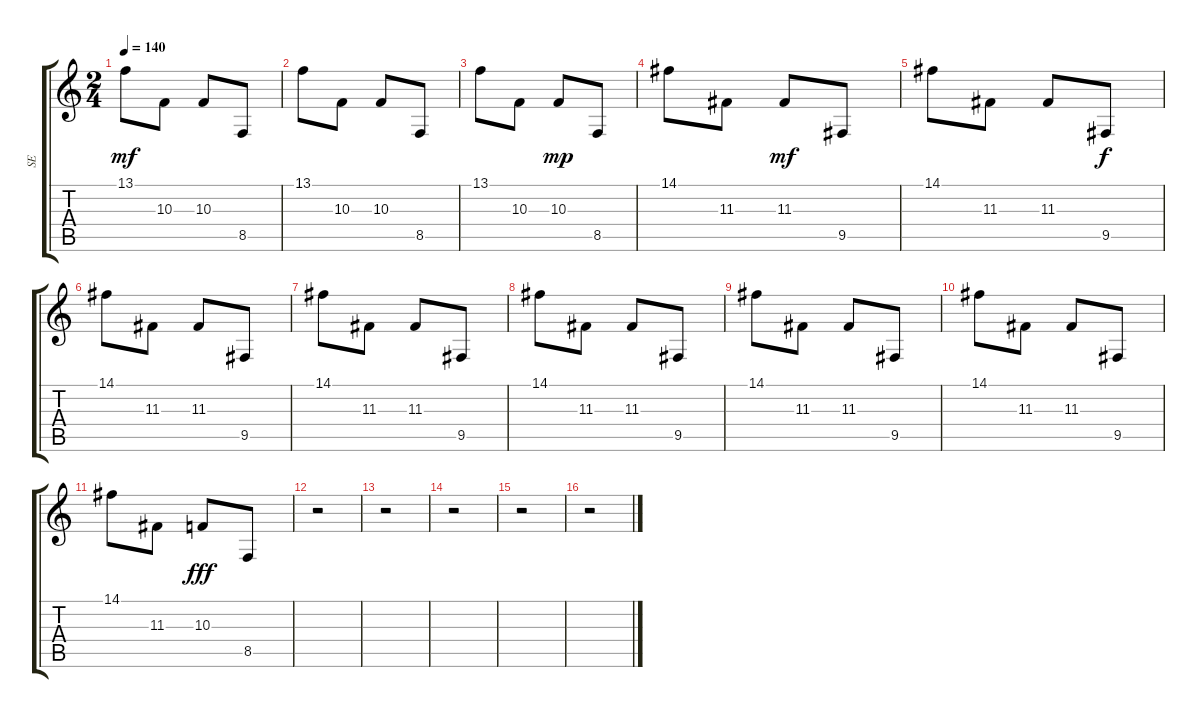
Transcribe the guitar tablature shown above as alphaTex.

\track ("SE" "SE") {instrument stringensemble1}
\staff {score tabs}
\tuning (E4 B3 G3 D3 A2 E2) {hide}
\ts (2 4)
\tempo 140
\clef g2
\ks c
13.1.8{dy mf} 10.3.8 10.3.8 8.5.8 |
13.1.8 10.3.8 10.3.8 8.5.8 |
13.1.8 10.3.8 10.3.8{dy mp} 8.5.8 |
14.1.8 11.3.8 11.3.8{dy mf} 9.5.8 |
14.1.8 11.3.8 11.3.8 9.5.8{dy f} |
14.1.8 11.3.8 11.3.8 9.5.8 |
14.1.8 11.3.8 11.3.8 9.5.8 |
14.1.8 11.3.8 11.3.8 9.5.8 |
14.1.8 11.3.8 11.3.8 9.5.8 |
14.1.8 11.3.8 11.3.8 9.5.8 |
14.1.8 11.3.8 10.3.8{dy fff} 8.5.8 |
r.2 |
r.2 |
r.2 |
r.2 |
r.2
